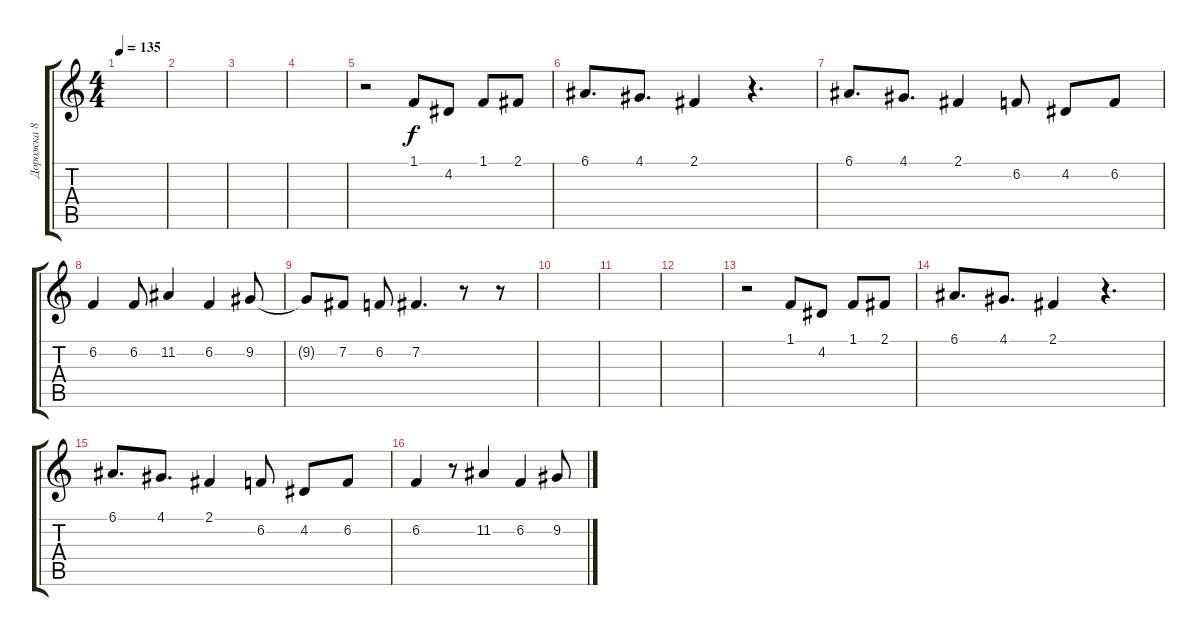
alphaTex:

\track ("Дорожка 8" "Дорожка 8") {instrument synthvoice}
\staff {score tabs}
\tuning (E4 B3 G3 D3 A2 E2) {hide}
\ts (4 4)
\tempo 135
\clef g2
\ks c
|
|
|
|
r.2 1.1.8 4.2.8 1.1.8 2.1.8 |
6.1.8{d} 4.1.8{d} 2.1.4 r.4{d} |
6.1.8{d} 4.1.8{d} 2.1.4 6.2.8 4.2.8 6.2.8 |
6.2.4 6.2.8 11.2.4 6.2.4 9.2.8 |
9.2{t}.8 7.2.8 6.2.8 7.2.4{d} r.8 r.8 |
|
|
|
r.2 1.1.8 4.2.8 1.1.8 2.1.8 |
6.1.8{d} 4.1.8{d} 2.1.4 r.4{d} |
6.1.8{d} 4.1.8{d} 2.1.4 6.2.8 4.2.8 6.2.8 |
6.2.4 r.8 11.2.4 6.2.4 9.2.8
